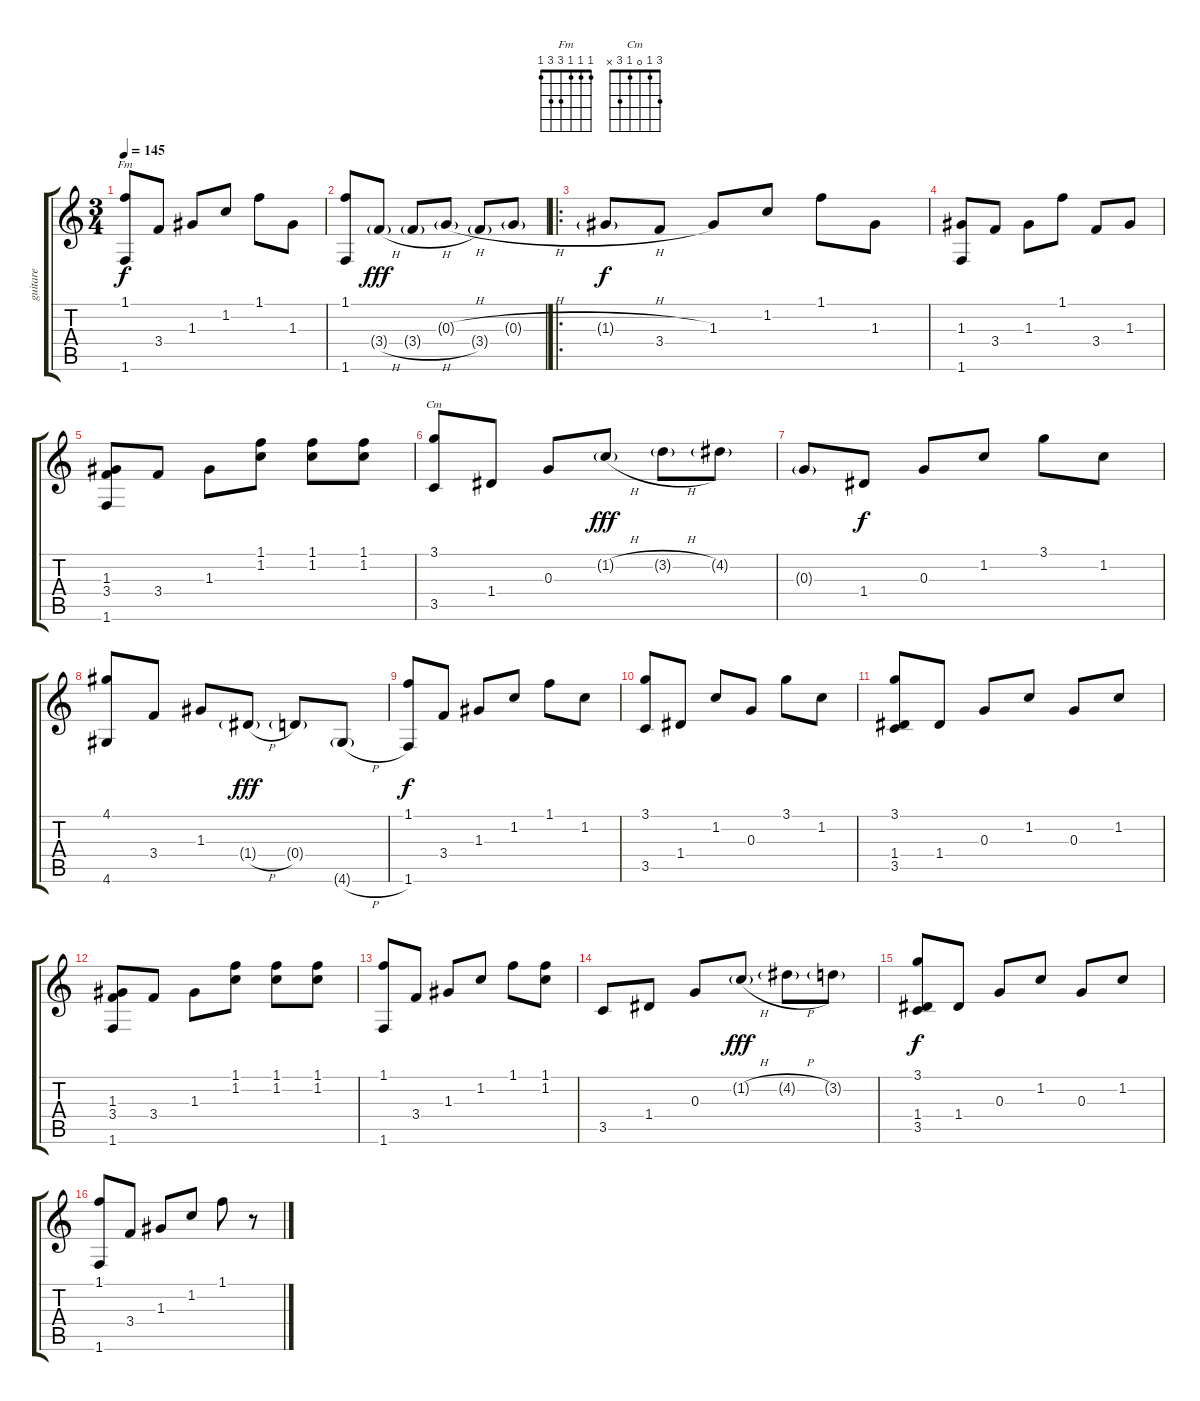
\track ("guitare" "guitare") {instrument acousticguitarnylon}
\staff {score tabs}
\tuning (E4 B3 G3 D3 A2 E2) {hide}
\chord ("Fm" 1 1 1 3 3 1)
\chord ("Cm" 3 1 0 1 3 x)
\ts (3 4)
\tempo 145
\clef g2
\ks c
(1.1 1.6).8{ch "Fm" dy f instrument acousticguitarnylon} 3.4.8 1.3.8 1.2.8 1.1.8 1.3.8 |
(1.1 1.6).8 3.4{h g}.8{dy fff} 3.4{h g}.8 0.3{h g}.8 3.4{g}.8 0.3{h g}.8 |
\ro
1.3{h g}.8{dy f} 3.4.8 1.3.8 1.2.8 1.1.8 1.3.8 |
(1.3 1.6).8 3.4.8 1.3.8 1.1.8 3.4.8 1.3.8 |
(1.3 3.4 1.6).8 3.4.8 1.3.8 (1.1 1.2).8 (1.1 1.2).8 (1.1 1.2).8 |
(3.1 3.5).8{ch "Cm"} 1.4.8 0.3.8 1.2{h g}.8{dy fff} 3.2{h g}.8 4.2{g}.8 |
0.3{g}.8 1.4.8{dy f} 0.3.8 1.2.8 3.1.8 1.2.8 |
(4.1 4.6).8 3.4.8 1.3.8 1.4{h g}.8{dy fff} 0.4{g}.8 4.6{h g}.8 |
(1.1 1.6).8{dy f} 3.4.8 1.3.8 1.2.8 1.1.8 1.2.8 |
(3.1 3.5).8 1.4.8 1.2.8 0.3.8 3.1.8 1.2.8 |
(3.1 1.4 3.5).8 1.4.8 0.3.8 1.2.8 0.3.8 1.2.8 |
(1.3 3.4 1.6).8 3.4.8 1.3.8 (1.1 1.2).8 (1.1 1.2).8 (1.1 1.2).8 |
(1.1 1.6).8 3.4.8 1.3.8 1.2.8 1.1.8 (1.1 1.2).8 |
3.5.8 1.4.8 0.3.8 1.2{h g}.8{dy fff} 4.2{h g}.8 3.2{g}.8 |
(3.1 1.4 3.5).8{dy f} 1.4.8 0.3.8 1.2.8 0.3.8 1.2.8 |
(1.1 1.6).8 3.4.8 1.3.8 1.2.8 1.1.8 r.8
